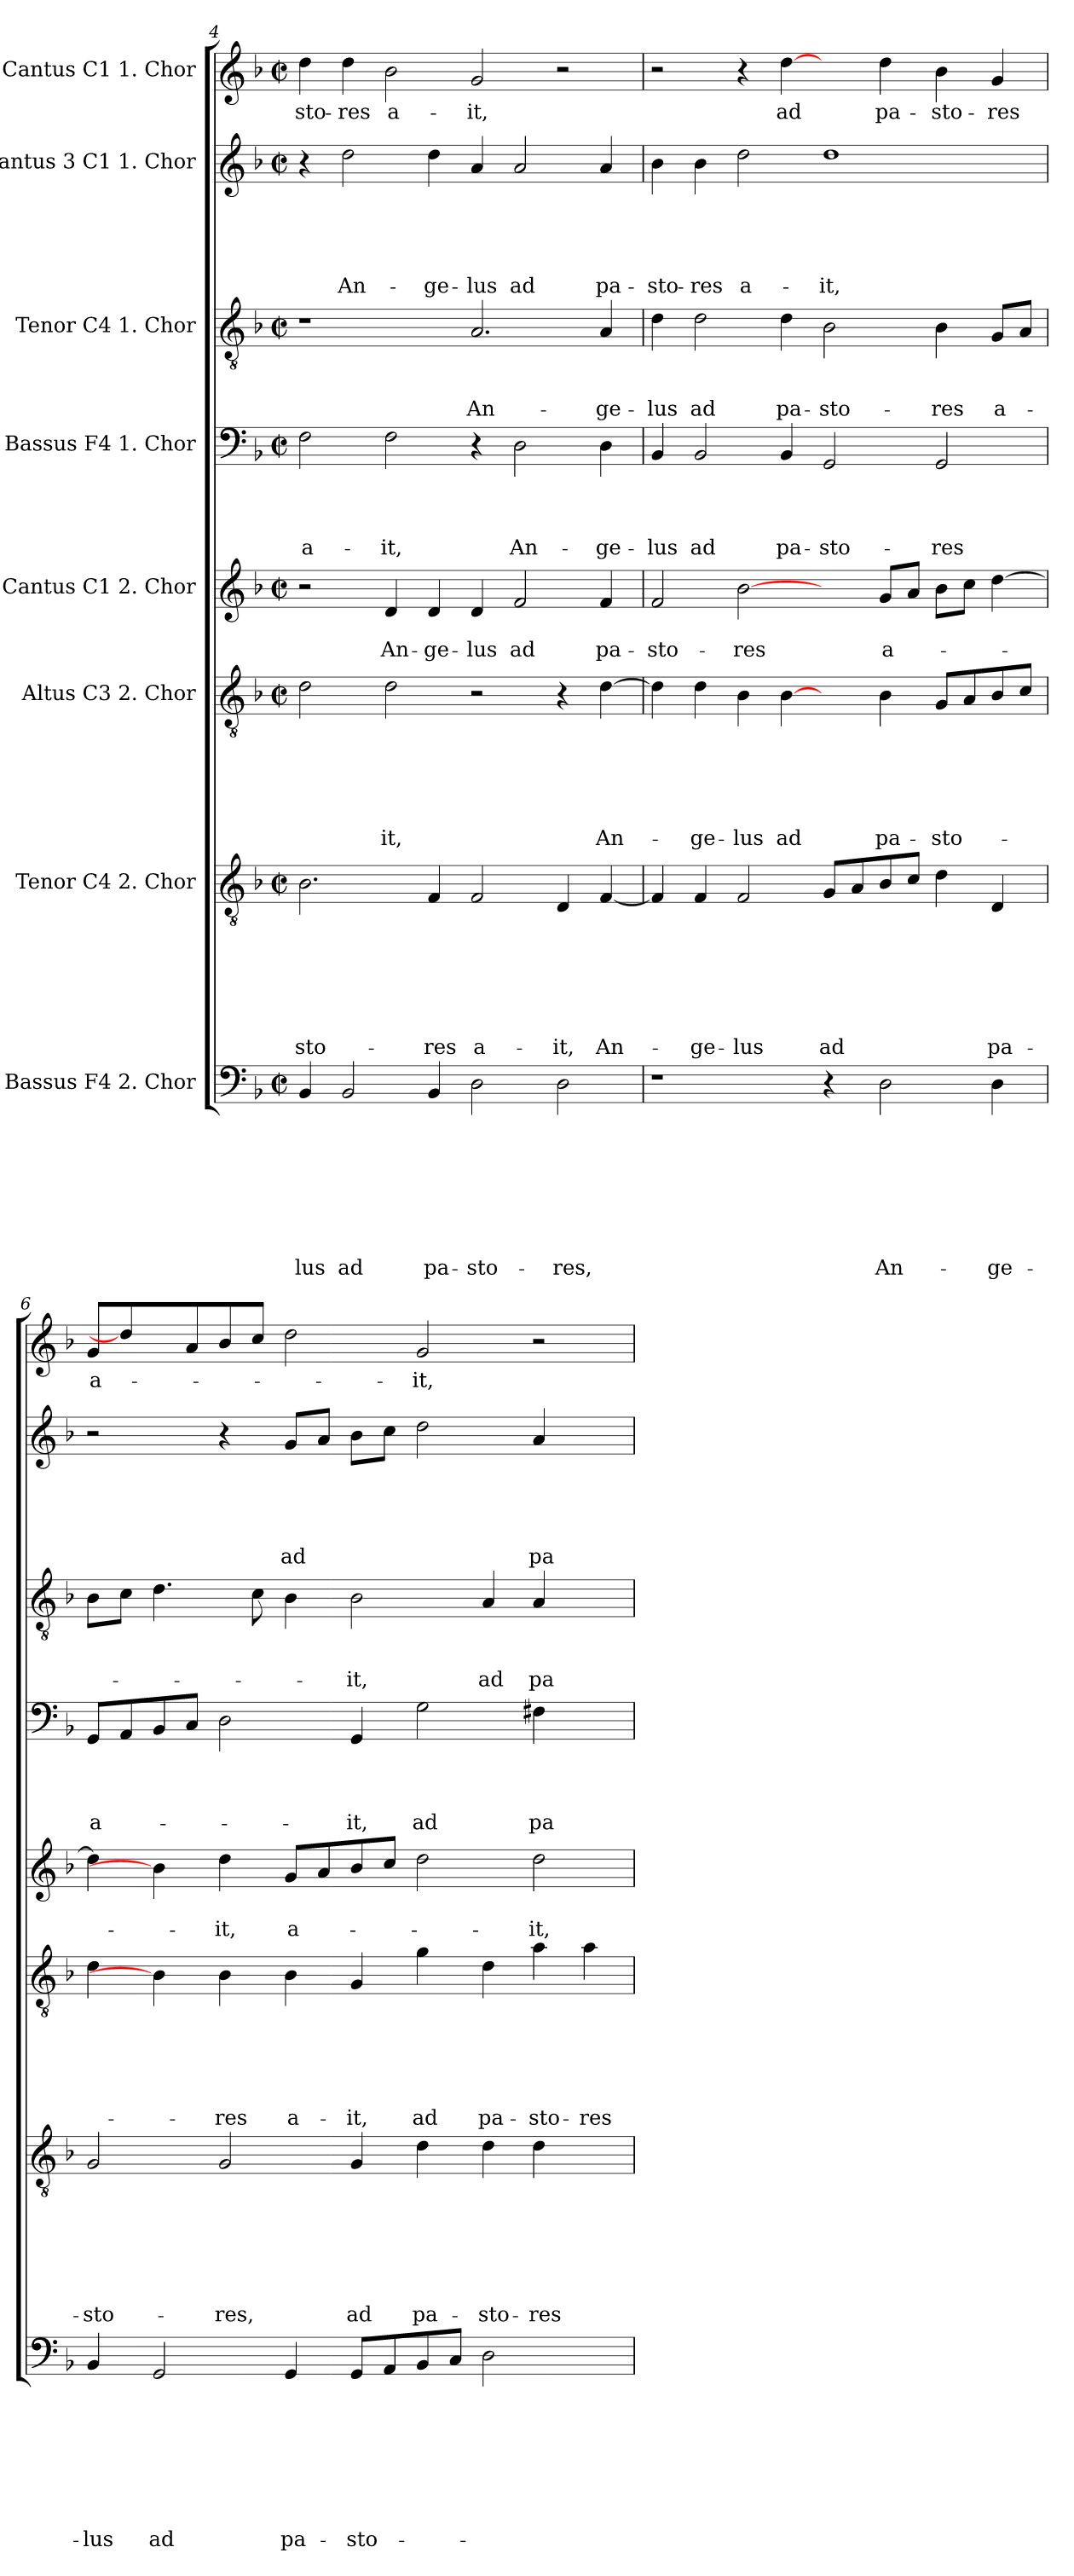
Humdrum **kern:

**kern	**text	**text	**text	**text	**text	**text	**text	**text	**kern	**text	**text	**text	**text	**text	**text	**text	**kern	**text	**text	**text	**text	**text	**text	**kern	**text	**text	**kern	**text	**text	**text	**text	**kern	**text	**text	**text	**kern	**text	**text	**text	**text	**text	**kern	**text
*part8	*part8	*part8	*part8	*part8	*part8	*part8	*part8	*part8	*part7	*part7	*part7	*part7	*part7	*part7	*part7	*part7	*part6	*part6	*part6	*part6	*part6	*part6	*part6	*part5	*part5	*part5	*part4	*part4	*part4	*part4	*part4	*part3	*part3	*part3	*part3	*part2	*part2	*part2	*part2	*part2	*part2	*part1	*part1
*staff8	*staff8	*staff8	*staff8	*staff8	*staff8	*staff8	*staff8	*staff8	*staff7	*staff7	*staff7	*staff7	*staff7	*staff7	*staff7	*staff7	*staff6	*staff6	*staff6	*staff6	*staff6	*staff6	*staff6	*staff5	*staff5	*staff5	*staff4	*staff4	*staff4	*staff4	*staff4	*staff3	*staff3	*staff3	*staff3	*staff2	*staff2	*staff2	*staff2	*staff2	*staff2	*staff1	*staff1
*I"Bassus  F4 2. Chor	*	*	*	*	*	*	*	*	*I"Tenor  C4 2. Chor	*	*	*	*	*	*	*	*I"Altus  C3 2. Chor	*	*	*	*	*	*	*I"Cantus   C1 2. Chor	*	*	*I"Bassus  F4 1. Chor	*	*	*	*	*I"Tenor  C4 1. Chor	*	*	*	*I"Cantus 3 C1 1. Chor	*	*	*	*	*	*I"Cantus  C1 1. Chor	*
!!LO:LB:g=z
*clefF4	*	*	*	*	*	*	*	*	*clefGv2	*	*	*	*	*	*	*	*clefGv2	*	*	*	*	*	*	*clefG2	*	*	*clefF4	*	*	*	*	*clefGv2	*	*	*	*clefG2	*	*	*	*	*	*clefG2	*
*k[b-]	*	*	*	*	*	*	*	*	*k[b-]	*	*	*	*	*	*	*	*k[b-]	*	*	*	*	*	*	*k[b-]	*	*	*k[b-]	*	*	*	*	*k[b-]	*	*	*	*k[b-]	*	*	*	*	*	*k[b-]	*
*F:	*	*	*	*	*	*	*	*	*F:	*	*	*	*	*	*	*	*F:	*	*	*	*	*	*	*F:	*	*	*F:	*	*	*	*	*F:	*	*	*	*F:	*	*	*	*	*	*F:	*
*M2/2	*	*	*	*	*	*	*	*	*M2/2	*	*	*	*	*	*	*	*M2/2	*	*	*	*	*	*	*M2/2	*	*	*M2/2	*	*	*	*	*M2/2	*	*	*	*M2/2	*	*	*	*	*	*M2/2	*
*met(c|)	*	*	*	*	*	*	*	*	*met(c|)	*	*	*	*	*	*	*	*met(c|)	*	*	*	*	*	*	*met(c|)	*	*	*met(c|)	*	*	*	*	*met(c|)	*	*	*	*met(c|)	*	*	*	*	*	*met(c|)	*
=4	=4	=4	=4	=4	=4	=4	=4	=4	=4	=4	=4	=4	=4	=4	=4	=4	=4	=4	=4	=4	=4	=4	=4	=4	=4	=4	=4	=4	=4	=4	=4	=4	=4	=4	=4	=4	=4	=4	=4	=4	=4	=4	=4
4BB-/	.	.	.	.	.	.	.	-lus	2.B-\	.	.	.	.	.	.	-sto-	2d\	.	.	.	.	.	.	2r	.	.	2F\	.	.	.	a-	1r	.	.	.	4r	.	.	.	.	.	4dd\	-sto-
2BB-/	.	.	.	.	.	.	.	ad	.	.	.	.	.	.	.	.	.	.	.	.	.	.	.	.	.	.	.	.	.	.	.	.	.	.	.	2dd\	.	.	.	.	An-	4dd\	-res
.	.	.	.	.	.	.	.	.	.	.	.	.	.	.	.	.	2d\	.	.	.	.	.	-it,	4d/	.	An-	2F\	.	.	.	-it,	.	.	.	.	.	.	.	.	.	.	2b-\	a-
4BB-/	.	.	.	.	.	.	.	pa-	4F/	.	.	.	.	.	.	-res	.	.	.	.	.	.	.	4d/	.	-ge-	.	.	.	.	.	.	.	.	.	4dd\	.	.	.	.	-ge-	.	.
2D\	.	.	.	.	.	.	.	-sto-	2F/	.	.	.	.	.	.	a-	2r	.	.	.	.	.	.	4d/	.	-lus	4r	.	.	.	.	2.A/	.	.	An-	4a/	.	.	.	.	-lus	2g/	-it,
.	.	.	.	.	.	.	.	.	.	.	.	.	.	.	.	.	.	.	.	.	.	.	.	2f/	.	ad	2D\	.	.	.	An-	.	.	.	.	2a/	.	.	.	.	ad	.	.
2D\	.	.	.	.	.	.	.	-res,	4D/	.	.	.	.	.	.	-it,	4r	.	.	.	.	.	.	.	.	.	.	.	.	.	.	.	.	.	.	.	.	.	.	.	.	2r	.
.	.	.	.	.	.	.	.	.	[4F/	.	.	.	.	.	.	An-	[4d\	.	.	.	.	.	An-	4f/	.	pa-	4D\	.	.	.	-ge-	4A/	.	.	-ge-	4a/	.	.	.	.	pa-	.	.
=5	=5	=5	=5	=5	=5	=5	=5	=5	=5	=5	=5	=5	=5	=5	=5	=5	=5	=5	=5	=5	=5	=5	=5	=5	=5	=5	=5	=5	=5	=5	=5	=5	=5	=5	=5	=5	=5	=5	=5	=5	=5	=5	=5
1r	.	.	.	.	.	.	.	.	4F/]	.	.	.	.	.	.	.	4d\]	.	.	.	.	.	.	2f/	.	-sto-	4BB-/	.	.	.	-lus	4d\	.	.	-lus	4b-\	.	.	.	.	-sto-	2r	.
.	.	.	.	.	.	.	.	.	4F/	.	.	.	.	.	.	-ge-	4d\	.	.	.	.	.	-ge-	.	.	.	2BB-/	.	.	.	ad	2d\	.	.	ad	4b-\	.	.	.	.	-res	.	.
.	.	.	.	.	.	.	.	.	2F/	.	.	.	.	.	.	-lus	4B-\	.	.	.	.	.	-lus	[2b-\	.	-res	.	.	.	.	.	.	.	.	.	2dd\	.	.	.	.	a-	4r	.
.	.	.	.	.	.	.	.	.	.	.	.	.	.	.	.	.	[4B-\	.	.	.	.	.	ad	.	.	.	4BB-/	.	.	.	pa-	4d\	.	.	pa-	.	.	.	.	.	.	[4dd\	ad
4r	.	.	.	.	.	.	.	.	8G/L	.	.	.	.	.	.	ad	4ryy	.	.	.	.	.	.	4ryy	.	.	2GG/	.	.	.	-sto-	2B-\	.	.	-sto-	1dd	.	.	.	.	-it,	4ryy	.
.	.	.	.	.	.	.	.	.	8A/	.	.	.	.	.	.	.	.	.	.	.	.	.	.	.	.	.	.	.	.	.	.	.	.	.	.	.	.	.	.	.	.	.	.
2D\	.	.	.	.	.	.	.	An-	8B-/	.	.	.	.	.	.	.	4B-\	.	.	.	.	.	pa-	8g/L	.	a-	.	.	.	.	.	.	.	.	.	.	.	.	.	.	.	4dd\	pa-
.	.	.	.	.	.	.	.	.	8c/J	.	.	.	.	.	.	.	.	.	.	.	.	.	.	8a/J	.	.	.	.	.	.	.	.	.	.	.	.	.	.	.	.	.	.	.
.	.	.	.	.	.	.	.	.	4d\	.	.	.	.	.	.	.	8G/L	.	.	.	.	.	-sto-	8b-\L	.	.	2GG/	.	.	.	-res	4B-\	.	.	-res	.	.	.	.	.	.	4b-\	-sto-
.	.	.	.	.	.	.	.	.	.	.	.	.	.	.	.	.	8A/	.	.	.	.	.	.	8cc\J	.	.	.	.	.	.	.	.	.	.	.	.	.	.	.	.	.	.	.
4D\	.	.	.	.	.	.	.	-ge-	4D/	.	.	.	.	.	.	pa-	8B-/	.	.	.	.	.	.	[4dd\	.	.	.	.	.	.	.	8G/L	.	.	a-	.	.	.	.	.	.	4g/	-res
.	.	.	.	.	.	.	.	.	.	.	.	.	.	.	.	.	8c/J	.	.	.	.	.	.	.	.	.	.	.	.	.	.	8A/J	.	.	.	.	.	.	.	.	.	.	.
=6	=6	=6	=6	=6	=6	=6	=6	=6	=6	=6	=6	=6	=6	=6	=6	=6	=6	=6	=6	=6	=6	=6	=6	=6	=6	=6	=6	=6	=6	=6	=6	=6	=6	=6	=6	=6	=6	=6	=6	=6	=6	=6	=6
4BB-/	.	.	.	.	.	.	.	-lus	2G/	.	.	.	.	.	.	-sto-	4d\	.	.	.	.	.	.	4dd\]	.	.	8GG/L	.	.	.	a-	8B-\L	.	.	.	2r	.	.	.	.	.	8g/L	a-
.	.	.	.	.	.	.	.	.	.	.	.	.	.	.	.	.	.	.	.	.	.	.	.	.	.	.	8AA/	.	.	.	.	8c\J	.	.	.	.	.	.	.	.	.	4dd\]	.
2GG/	.	.	.	.	.	.	.	ad	.	.	.	.	.	.	.	.	4B-\]	.	.	.	.	.	.	4b-\]	.	.	8BB-/	.	.	.	.	4.d\	.	.	.	.	.	.	.	.	.	.	.
.	.	.	.	.	.	.	.	.	.	.	.	.	.	.	.	.	.	.	.	.	.	.	.	.	.	.	8C/J	.	.	.	.	.	.	.	.	.	.	.	.	.	.	8a/	.
.	.	.	.	.	.	.	.	.	2G/	.	.	.	.	.	.	-res,	4B-\	.	.	.	.	.	-res	4dd\	.	-it,	2D\	.	.	.	.	.	.	.	.	4r	.	.	.	.	.	8b-/	.
.	.	.	.	.	.	.	.	.	.	.	.	.	.	.	.	.	.	.	.	.	.	.	.	.	.	.	.	.	.	.	.	8c\	.	.	.	.	.	.	.	.	.	8cc/J	.
4GG/	.	.	.	.	.	.	.	pa-	.	.	.	.	.	.	.	.	4B-\	.	.	.	.	.	a-	8g/L	.	a-	.	.	.	.	.	4B-\	.	.	.	8g/L	.	.	.	.	ad	2dd\	.
.	.	.	.	.	.	.	.	.	.	.	.	.	.	.	.	.	.	.	.	.	.	.	.	8a/	.	.	.	.	.	.	.	.	.	.	.	8a/J	.	.	.	.	.	.	.
8GG/L	.	.	.	.	.	.	.	-sto-	4G/	.	.	.	.	.	.	ad	4G/	.	.	.	.	.	-it,	8b-/	.	.	4GG/	.	.	.	-it,	2B-\	.	.	-it,	8b-\L	.	.	.	.	.	.	.
8AA/	.	.	.	.	.	.	.	.	.	.	.	.	.	.	.	.	.	.	.	.	.	.	.	8cc/J	.	.	.	.	.	.	.	.	.	.	.	8cc\J	.	.	.	.	.	.	.
8BB-/	.	.	.	.	.	.	.	.	4d\	.	.	.	.	.	.	pa-	4g\	.	.	.	.	.	ad	2dd\	.	.	2G\	.	.	.	ad	.	.	.	.	2dd\	.	.	.	.	.	2g/	-it,
8C/J	.	.	.	.	.	.	.	.	.	.	.	.	.	.	.	.	.	.	.	.	.	.	.	.	.	.	.	.	.	.	.	.	.	.	.	.	.	.	.	.	.	.	.
2D\	.	.	.	.	.	.	.	.	4d\	.	.	.	.	.	.	-sto-	4d\	.	.	.	.	.	pa-	.	.	.	.	.	.	.	.	4A/	.	.	ad	.	.	.	.	.	.	.	.
.	.	.	.	.	.	.	.	.	4d\	.	.	.	.	.	.	-res	4a\	.	.	.	.	.	-sto-	2dd\	.	-it,	4F#X\	.	.	.	pa-	4A/	.	.	pa-	4a/	.	.	.	.	pa-	2r	.
4ryy	.	.	.	.	.	.	.	.	4ryy	.	.	.	.	.	.	.	4a\	.	.	.	.	.	-res	.	.	.	4ryy	.	.	.	.	4ryy	.	.	.	4ryy	.	.	.	.	.	.	.
=	=	=	=	=	=	=	=	=	=	=	=	=	=	=	=	=	=	=	=	=	=	=	=	=	=	=	=	=	=	=	=	=	=	=	=	=	=	=	=	=	=	=	=
*-	*-	*-	*-	*-	*-	*-	*-	*-	*-	*-	*-	*-	*-	*-	*-	*-	*-	*-	*-	*-	*-	*-	*-	*-	*-	*-	*-	*-	*-	*-	*-	*-	*-	*-	*-	*-	*-	*-	*-	*-	*-	*-	*-
